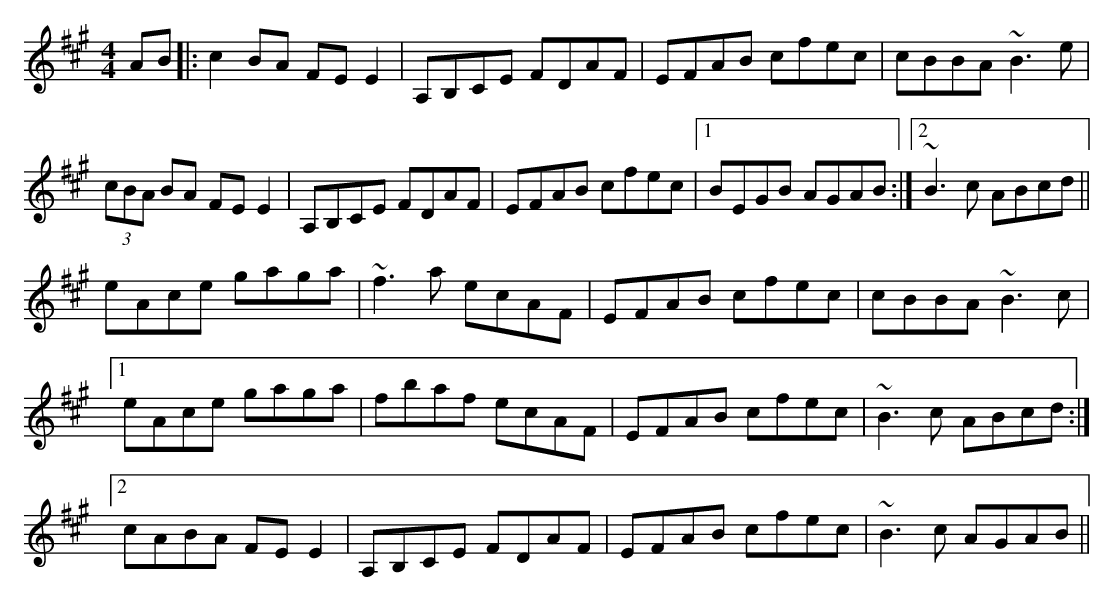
X:1
M:4/4
K:A
AB|:c2BA FEE2|A,B,CE FDAF|EFAB cfec|cBBA ~B3e|
(3cBA BA FEE2|A,B,CE FDAF|EFAB cfec|1 BEGB AGAB:|2 ~B3c ABcd||
eAce gaga|~f3a ecAF|EFAB cfec|cBBA ~B3c|
[1eAce gaga|fbaf ecAF|EFAB cfec|~B3c ABcd:|
[2cABA FEE2|A,B,CE FDAF|EFAB cfec|~B3c AGAB||
